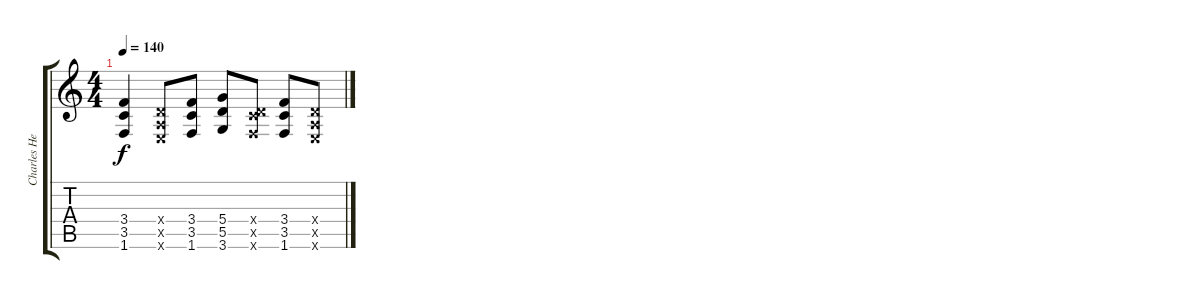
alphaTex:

\track ("Charles Hedger" "Charles He") {instrument distortionguitar}
\staff {score tabs}
\tuning (E4 B3 G3 D3 A2 E2) {hide}
\ts (4 4)
\tempo 140
\clef g2
\ks c
(3.4 3.5 1.6).4{dy f} (0.4{x} 0.5{x} 0.6{x}).8 (3.4 3.5 1.6).8 (5.4 5.5 3.6).8 (0.4{x} 3.5{x} 1.6{x}).8 (3.4 3.5 1.6).8 (0.4{x} 0.5{x} 0.6{x}).8
